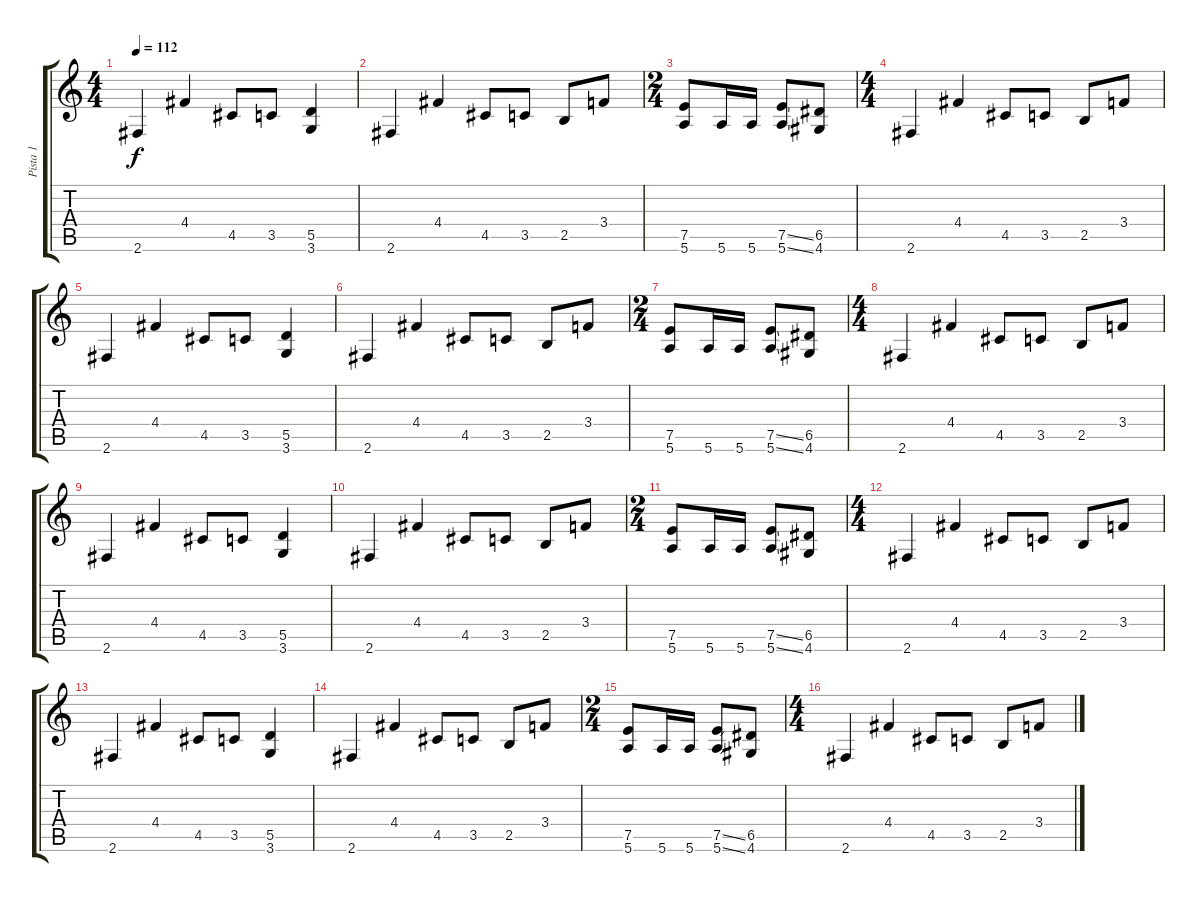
\track ("Pista 1" "Pista 1") {instrument distortionguitar}
\staff {score tabs}
\tuning (E4 B3 G3 D3 A2 E2) {hide}
\ts (4 4)
\tempo 112
\clef g2
\ks c
2.6.4{dy f} 4.4.4 4.5.8 3.5.8 (5.5 3.6).4 |
2.6.4 4.4.4 4.5.8 3.5.8 2.5.8 3.4.8 |
\ts (2 4)
(7.5 5.6).8 5.6.16 5.6.16 (7.5{ss} 5.6{ss}).8 (6.5 4.6).8 |
\ts (4 4)
2.6.4 4.4.4 4.5.8 3.5.8 2.5.8 3.4.8 |
2.6.4 4.4.4 4.5.8 3.5.8 (5.5 3.6).4 |
2.6.4 4.4.4 4.5.8 3.5.8 2.5.8 3.4.8 |
\ts (2 4)
(7.5 5.6).8 5.6.16 5.6.16 (7.5{ss} 5.6{ss}).8 (6.5 4.6).8 |
\ts (4 4)
2.6.4 4.4.4 4.5.8 3.5.8 2.5.8 3.4.8 |
2.6.4 4.4.4 4.5.8 3.5.8 (5.5 3.6).4 |
2.6.4 4.4.4 4.5.8 3.5.8 2.5.8 3.4.8 |
\ts (2 4)
(7.5 5.6).8 5.6.16 5.6.16 (7.5{ss} 5.6{ss}).8 (6.5 4.6).8 |
\ts (4 4)
2.6.4 4.4.4 4.5.8 3.5.8 2.5.8 3.4.8 |
2.6.4 4.4.4 4.5.8 3.5.8 (5.5 3.6).4 |
2.6.4 4.4.4 4.5.8 3.5.8 2.5.8 3.4.8 |
\ts (2 4)
(7.5 5.6).8 5.6.16 5.6.16 (7.5{ss} 5.6{ss}).8 (6.5 4.6).8 |
\ts (4 4)
2.6.4 4.4.4 4.5.8 3.5.8 2.5.8 3.4.8
